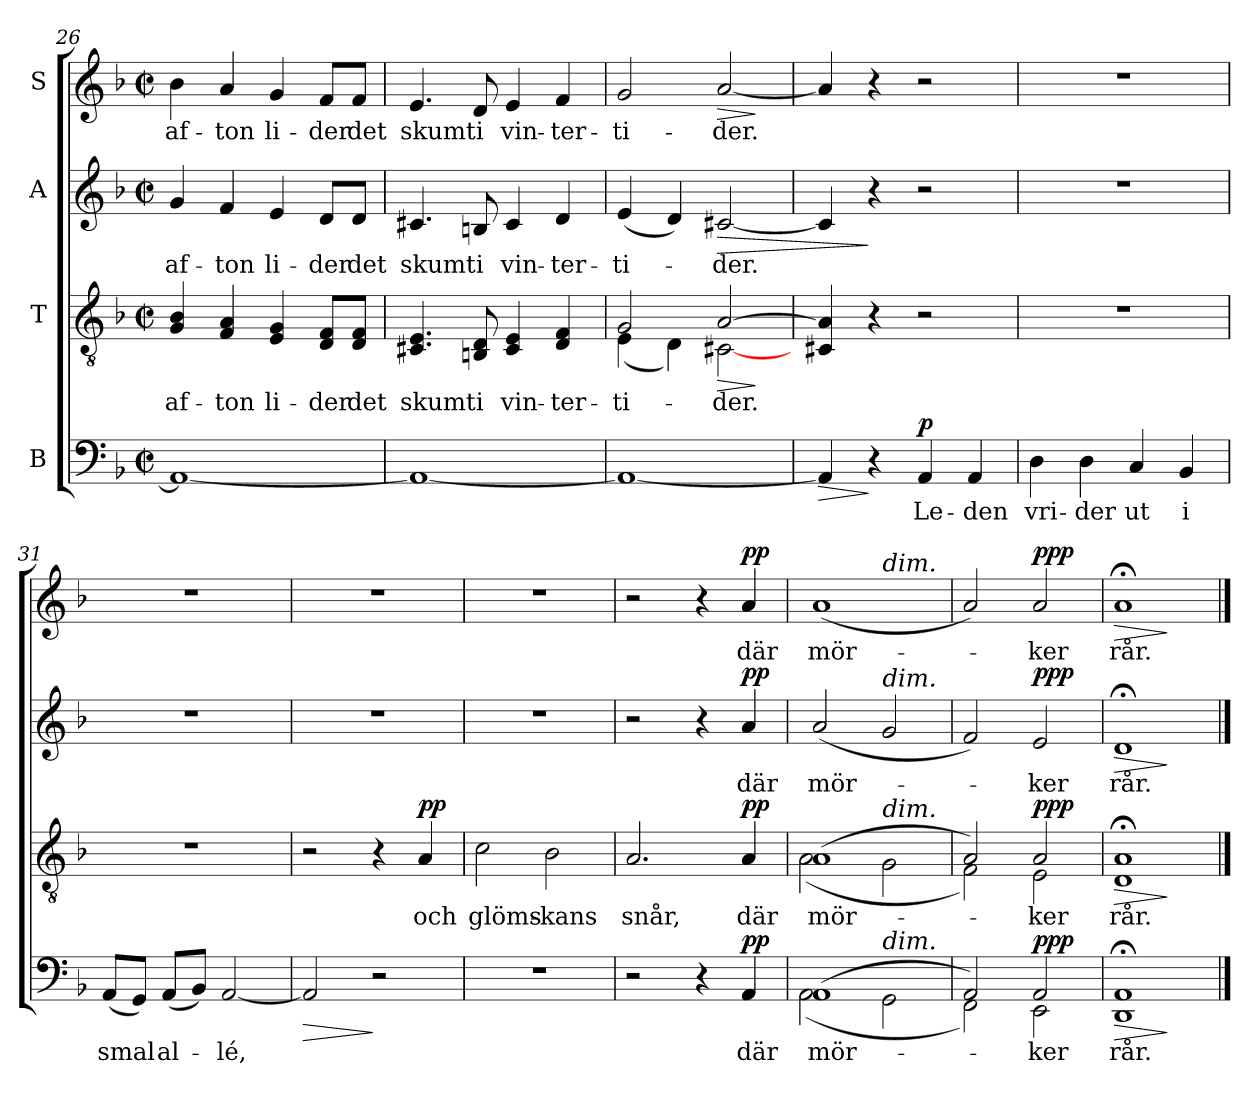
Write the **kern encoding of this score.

**kern	**text	**dynam	**kern	**text	**dynam	**kern	**text	**dynam	**kern	**text	**dynam
*part4	*part4	*part4	*part3	*part3	*part3	*part2	*part2	*part2	*part1	*part1	*part1
*staff4	*staff4	*staff4	*staff3	*staff3	*staff3	*staff2	*staff2	*staff2	*staff1	*staff1	*staff1
*I"B	*	*	*I"T	*	*	*I"A	*	*	*I"S	*	*
*clefF4	*	*	*clefGv2	*	*	*clefG2	*	*	*clefG2	*	*
*k[b-]	*	*	*k[b-]	*	*	*k[b-]	*	*	*k[b-]	*	*
*F:	*	*	*F:	*	*	*F:	*	*	*F:	*	*
*M2/2	*	*	*M2/2	*	*	*M2/2	*	*	*M2/2	*	*
*met(c|)	*	*	*met(c|)	*	*	*met(c|)	*	*	*met(c|)	*	*
=26	=26	=26	=26	=26	=26	=26	=26	=26	=26	=26	=26
!	!	!	!	!LO:LY:b	!	!	!LO:LY:b	!	!	!LO:LY:b	!
1AA_	.	.	4G/ 4B-/	af-	.	4g/	af-	.	4b-\	af-	.
!	!	!	!	!LO:LY:b	!	!	!LO:LY:b	!	!	!LO:LY:b	!
.	.	.	4F/ 4A/	-ton	.	4f/	-ton	.	4a/	-ton	.
!	!	!	!	!LO:LY:b	!	!	!LO:LY:b	!	!	!LO:LY:b	!
.	.	.	4E/ 4G/	li-	.	4e/	li-	.	4g/	li-	.
!	!	!	!	!LO:LY:b	!	!	!LO:LY:b	!	!	!LO:LY:b	!
.	.	.	8D/ 8F/L	-der	.	8d/L	-der	.	8f/L	-der	.
!	!	!	!	!LO:LY:b	!	!	!LO:LY:b	!	!	!LO:LY:b	!
.	.	.	8D/ 8F/J	det	.	8d/J	det	.	8f/J	det	.
=27	=27	=27	=27	=27	=27	=27	=27	=27	=27	=27	=27
!	!	!	!	!LO:LY:b	!	!	!LO:LY:b	!	!	!LO:LY:b	!
1AA_	.	.	4.C#X/ 4.E/	skumt	.	4.c#X/	skumt	.	4.e/	skumt	.
!	!	!	!	!LO:LY:b	!	!	!LO:LY:b	!	!	!LO:LY:b	!
.	.	.	8BBn/ 8D/	i	.	8Bn/	i	.	8d/	i	.
!	!	!	!	!LO:LY:b	!	!	!LO:LY:b	!	!	!LO:LY:b	!
.	.	.	4C#/ 4E/	vin-	.	4c#/	vin-	.	4e/	vin-	.
!	!	!	!	!LO:LY:b	!	!	!LO:LY:b	!	!	!LO:LY:b	!
.	.	.	4D/ 4F/	-ter-	.	4d/	-ter-	.	4f/	-ter-	.
=28	=28	=28	=28	=28	=28	=28	=28	=28	=28	=28	=28
!	!	!	!	!LO:LY:b	!	!	!LO:LY:b	!	!	!LO:LY:b	!
*	*	*	*^	*	*	*	*	*	*	*	*
1AA_	.	.	2G/	(<4E\	-ti-	.	(<4e/	-ti-	.	2g/	-ti-	.
.	.	.	.	4D\)	.	.	4d/)	.	.	.	.	.
!	!	!	!	!	!LO:LY:b	!LO:HP:b	!	!LO:LY:b	!LO:HP:b	!	!LO:LY:b	!LO:HP:b
.	.	.	[>2A/	[<2C#X\	-der.	>	[2c#X/	-der.	>	[2a/	-der.	>
*	*	*	*v	*v	*	*	*	*	*	*	*	*
.	.	.	.	.	]	.	.	.	.	.	]
=29	=29	=29	=29	=29	=29	=29	=29	=29	=29	=29	=29
!	!	!LO:HP:b	!	!	!	!	!	!	!	!	!
4AA/]	.	>	4C#X/ 4A/]	.	.	4c#/]	.	.	4a/]	.	.
4r	.	]	4r	.	.	4r	.	]	4r	.	.
!	!LO:LY:b	!LO:DY:a	!	!	!	!	!	!	!	!	!
4AA/	Le-	p	2r	.	.	2r	.	.	2r	.	.
!	!LO:LY:b	!	!	!	!	!	!	!	!	!	!
4AA/	-den	.	.	.	.	.	.	.	.	.	.
!!LO:LB:g=z
=30	=30	=30	=30	=30	=30	=30	=30	=30	=30	=30	=30
!	!LO:LY:b	!	!	!	!	!	!	!	!	!	!
4D\	vri-	.	1r	.	.	1r	.	.	1r	.	.
!	!LO:LY:b	!	!	!	!	!	!	!	!	!	!
4D\	-der	.	.	.	.	.	.	.	.	.	.
!	!LO:LY:b	!	!	!	!	!	!	!	!	!	!
4C/	ut	.	.	.	.	.	.	.	.	.	.
!	!LO:LY:b	!	!	!	!	!	!	!	!	!	!
4BB-/	i	.	.	.	.	.	.	.	.	.	.
=31	=31	=31	=31	=31	=31	=31	=31	=31	=31	=31	=31
!	!LO:LY:b	!	!	!	!	!	!	!	!	!	!
(<8AA/L	smal	.	1r	.	.	1r	.	.	1r	.	.
8GG/J)	.	.	.	.	.	.	.	.	.	.	.
!	!LO:LY:b	!	!	!	!	!	!	!	!	!	!
(<8AA/L	al-	.	.	.	.	.	.	.	.	.	.
8BB-/J)	.	.	.	.	.	.	.	.	.	.	.
!	!LO:LY:b	!	!	!	!	!	!	!	!	!	!
[2AA/	-lé,	.	.	.	.	.	.	.	.	.	.
=32	=32	=32	=32	=32	=32	=32	=32	=32	=32	=32	=32
!	!	!LO:HP:b	!	!	!	!	!	!	!	!	!
2AA/]	.	>	2r	.	.	1r	.	.	1r	.	.
2r	.	]	4r	.	.	.	.	.	.	.	.
!	!	!	!	!LO:LY:b	!LO:DY:a	!	!	!	!	!	!
.	.	.	4A/	och	pp	.	.	.	.	.	.
=33	=33	=33	=33	=33	=33	=33	=33	=33	=33	=33	=33
!	!	!	!	!LO:LY:b	!	!	!	!	!	!	!
1r	.	.	2c\	glöms-	.	1r	.	.	1r	.	.
!	!	!	!	!LO:LY:b	!	!	!	!	!	!	!
.	.	.	2B-\	-kans	.	.	.	.	.	.	.
=34	=34	=34	=34	=34	=34	=34	=34	=34	=34	=34	=34
!	!	!	!	!LO:LY:b	!	!	!	!	!	!	!
2r	.	.	2.A/	snår,	.	2r	.	.	2r	.	.
4r	.	.	.	.	.	4r	.	.	4r	.	.
!	!LO:LY:b	!LO:DY:a	!	!LO:LY:b	!LO:DY:a	!	!LO:LY:b	!LO:DY:a	!	!LO:LY:b	!LO:DY:a
4AA/	där	pp	4A/	där	pp	4a/	där	pp	4a/	där	pp
=35	=35	=35	=35	=35	=35	=35	=35	=35	=35	=35	=35
!	!LO:LY:b	!	!	!LO:LY:b	!	!	!LO:LY:b	!	!	!LO:LY:b	!
*^	*	*	*^	*	*	*	*	*	*^	*	*
(>1AA	(<2AA\	mör-	.	(>1A	(<2A\	mör-	.	(<2a/	mör-	.	(<1a	2ryy	mör-	.
!	!	!	!	!	!	!	!	!	!	!	!	!LO:TX:a:i:t=dim.	!	!
!	!	!	!	!	!	!	!	!LO:TX:a:i:t=dim.	!	!	!	!	!	!
!	!	!	!	!	!LO:TX:a:i:t=dim.	!	!	!	!	!	!	!	!	!
!	!LO:TX:a:i:t=dim.	!	!	!	!	!	!	!	!	!	!	!	!	!
.	2GG\	.	.	.	2G\	.	.	2g/	.	.	.	2ryy	.	.
*	*	*	*	*	*	*	*	*	*	*	*v	*v	*	*
=36	=36	=36	=36	=36	=36	=36	=36	=36	=36	=36	=36	=36	=36
2AA/)	2FF\)	.	.	2A/)	2F\)	.	.	2f/)	.	.	2a/)	.	.
!	!	!LO:LY:b	!LO:DY:a	!	!	!LO:LY:b	!LO:DY:a	!	!LO:LY:b	!LO:DY:a	!	!LO:LY:b	!LO:DY:a
2AA/	2EE\	-ker	ppp	2A/	2E\	-ker	ppp	2e/	-ker	ppp	2a/	-ker	ppp
=37	=37	=37	=37	=37	=37	=37	=37	=37	=37	=37	=37	=37	=37
!	!	!LO:LY:b	!LO:HP:b	!	!	!LO:LY:b	!LO:HP:b	!	!LO:LY:b	!LO:HP:b	!	!LO:LY:b	!LO:HP:b
1AA;<	1DD	rår.	>	1A;<	1D	rår.	>	1d;<	rår.	>	1a;<	rår.	>
*v	*v	*	*	*	*	*	*	*	*	*	*	*	*
*	*	*	*v	*v	*	*	*	*	*	*	*	*
.	.	]	.	.	]	.	.	]	.	.	]
==	==	==	==	==	==	==	==	==	==	==	==
*-	*-	*-	*-	*-	*-	*-	*-	*-	*-	*-	*-
